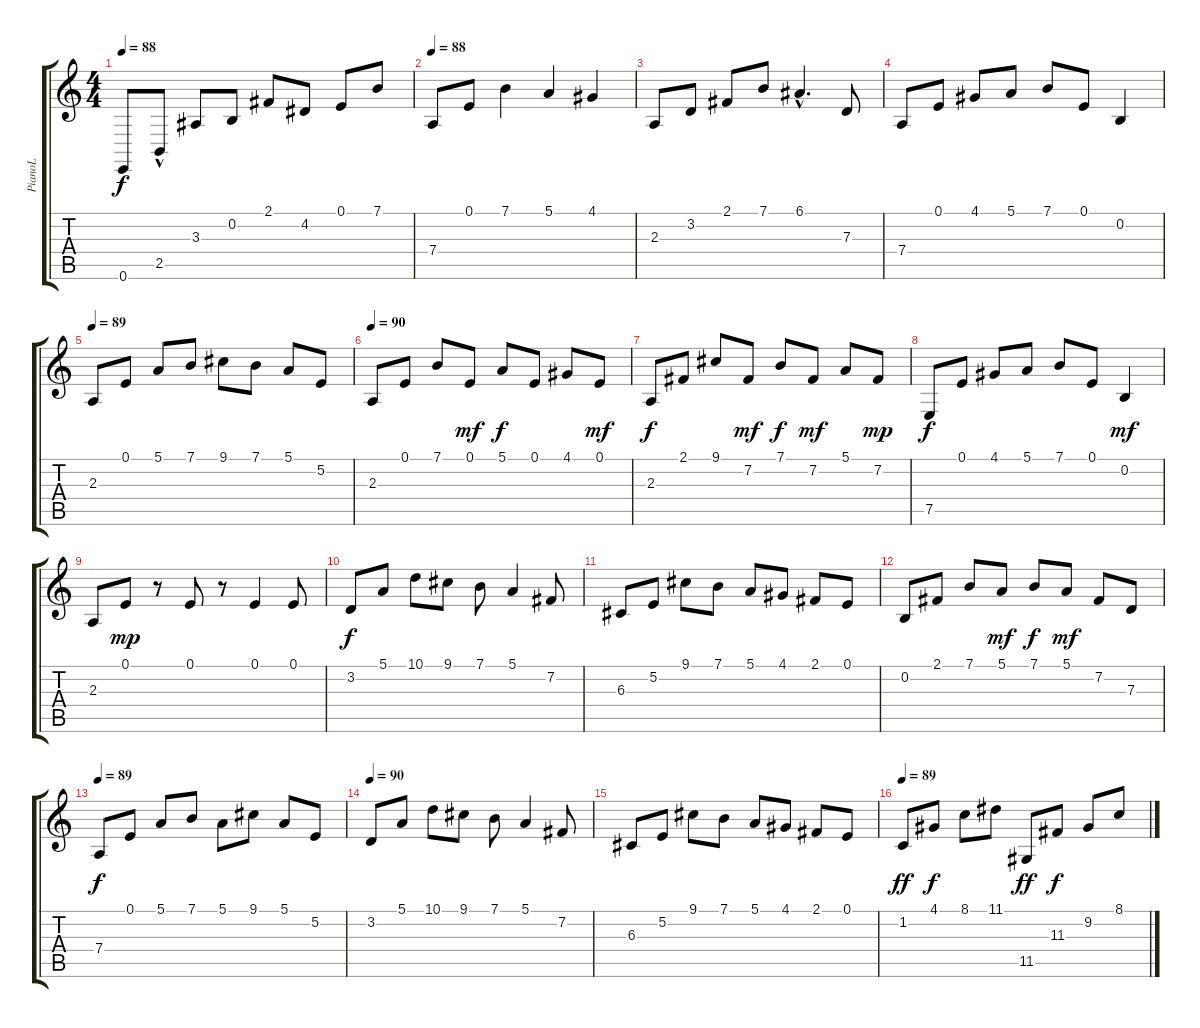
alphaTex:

\track ("PianoL" "PianoL") {instrument acousticgrandpiano}
\staff {score tabs}
\tuning (E4 B3 G3 D3 A2 E2) {hide}
\ts (4 4)
\tempo 88
\clef g2
\ks c
0.6.8{dy f} 2.5{hac}.8 3.3.8 0.2.8 2.1.8 4.2.8 0.1.8 7.1.8 |
\tempo 88
7.4.8 0.1.8 7.1.4 5.1.4 4.1.4 |
2.3.8 3.2.8 2.1.8 7.1.8 6.1{hac}.4{d} 7.3.8 |
7.4.8 0.1.8 4.1.8 5.1.8 7.1.8 0.1.8 0.2.4 |
\tempo 89
2.3.8 0.1.8 5.1.8 7.1.8 9.1.8 7.1.8 5.1.8 5.2.8 |
\tempo 90
2.3.8 0.1.8 7.1.8 0.1.8{dy mf} 5.1.8{dy f} 0.1.8 4.1.8 0.1.8{dy mf} |
2.3.8{dy f} 2.1.8 9.1.8 7.2.8{dy mf} 7.1.8{dy f} 7.2.8{dy mf} 5.1.8 7.2.8{dy mp} |
7.5.8{dy f} 0.1.8 4.1.8 5.1.8 7.1.8 0.1.8 0.2.4{dy mf} |
2.3.8 0.1.8{dy mp} r.8 0.1.8 r.8 0.1.4 0.1.8 |
3.2.8{dy f} 5.1.8 10.1.8 9.1.8 7.1.8 5.1.4 7.2.8 |
6.3.8 5.2.8 9.1.8 7.1.8 5.1.8 4.1.8 2.1.8 0.1.8 |
0.2.8 2.1.8 7.1.8 5.1.8{dy mf} 7.1.8{dy f} 5.1.8{dy mf} 7.2.8 7.3.8 |
\tempo 89
7.4.8{dy f} 0.1.8 5.1.8 7.1.8 5.1.8 9.1.8 5.1.8 5.2.8 |
\tempo 90
3.2.8 5.1.8 10.1.8 9.1.8 7.1.8 5.1.4 7.2.8 |
6.3.8 5.2.8 9.1.8 7.1.8 5.1.8 4.1.8 2.1.8 0.1.8 |
\tempo 89
1.2.8{dy ff} 4.1.8{dy f} 8.1.8 11.1.8 11.5.8{dy ff} 11.3.8{dy f} 9.2.8 8.1.8
